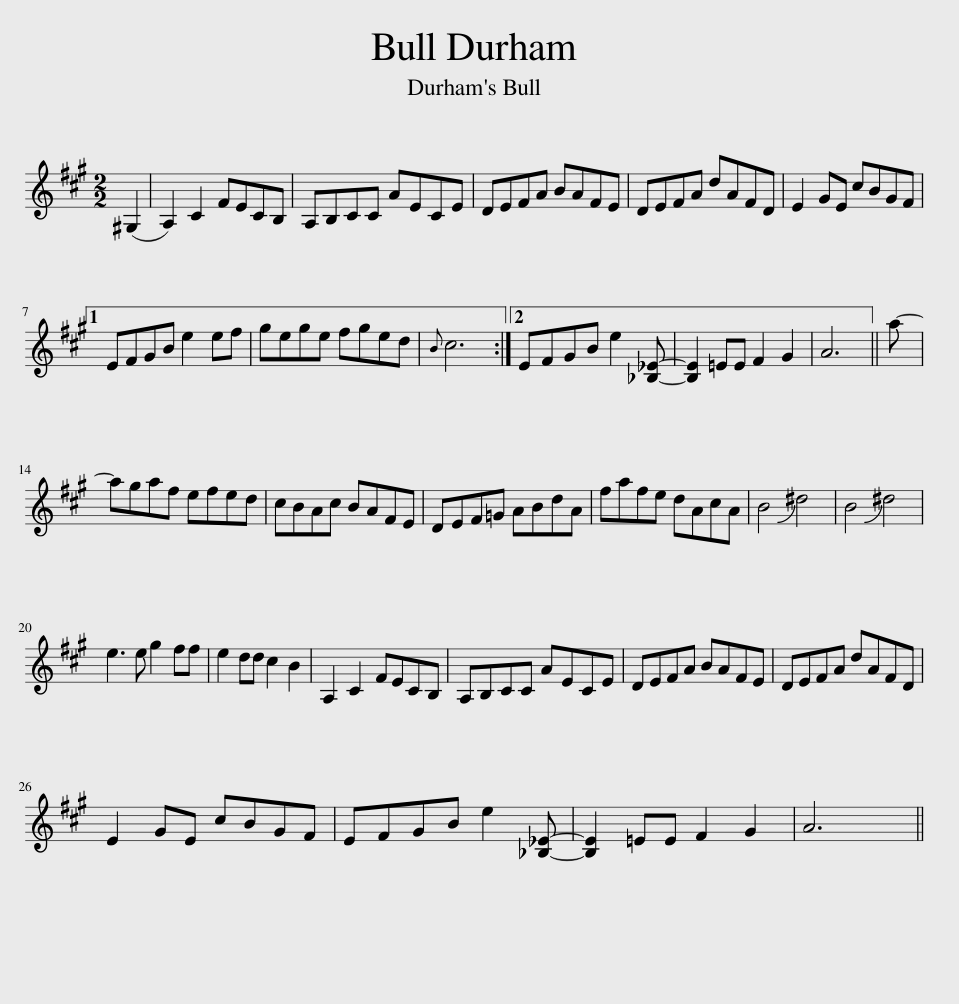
X:1
L:1/8
M:2/2
I:linebreak $
K:A
V:1 treble
V:1
 (^G,2 | A,2) C2 FECB, | A,B,CC AECE | DEFA BAFE | DEFA dAFD | %5
 E2 GE cBGF |1$ EFGB e2 ef | gege fged |{B} c6 :|2 EFGB e2 [_B,_E]- | %10
 [B,E]2 =EE F2 G2 | A6 || a- |$ agaf efed | cBAc BAFE | %15
 DEF=G ABdA | fafe dAcA | B4 !slide!^d4 | B4 !slide!^d4 |$ e3 e g2 ff | %20
 e2 dd c2 B2 | A,2 C2 FECB, | A,B,CC AECE | DEFA BAFE | DEFA dAFD |$ %25
 E2 GE cBGF | EFGB e2 [_B,_E]- | [B,E]2 =EE F2 G2 | A6 || %29
